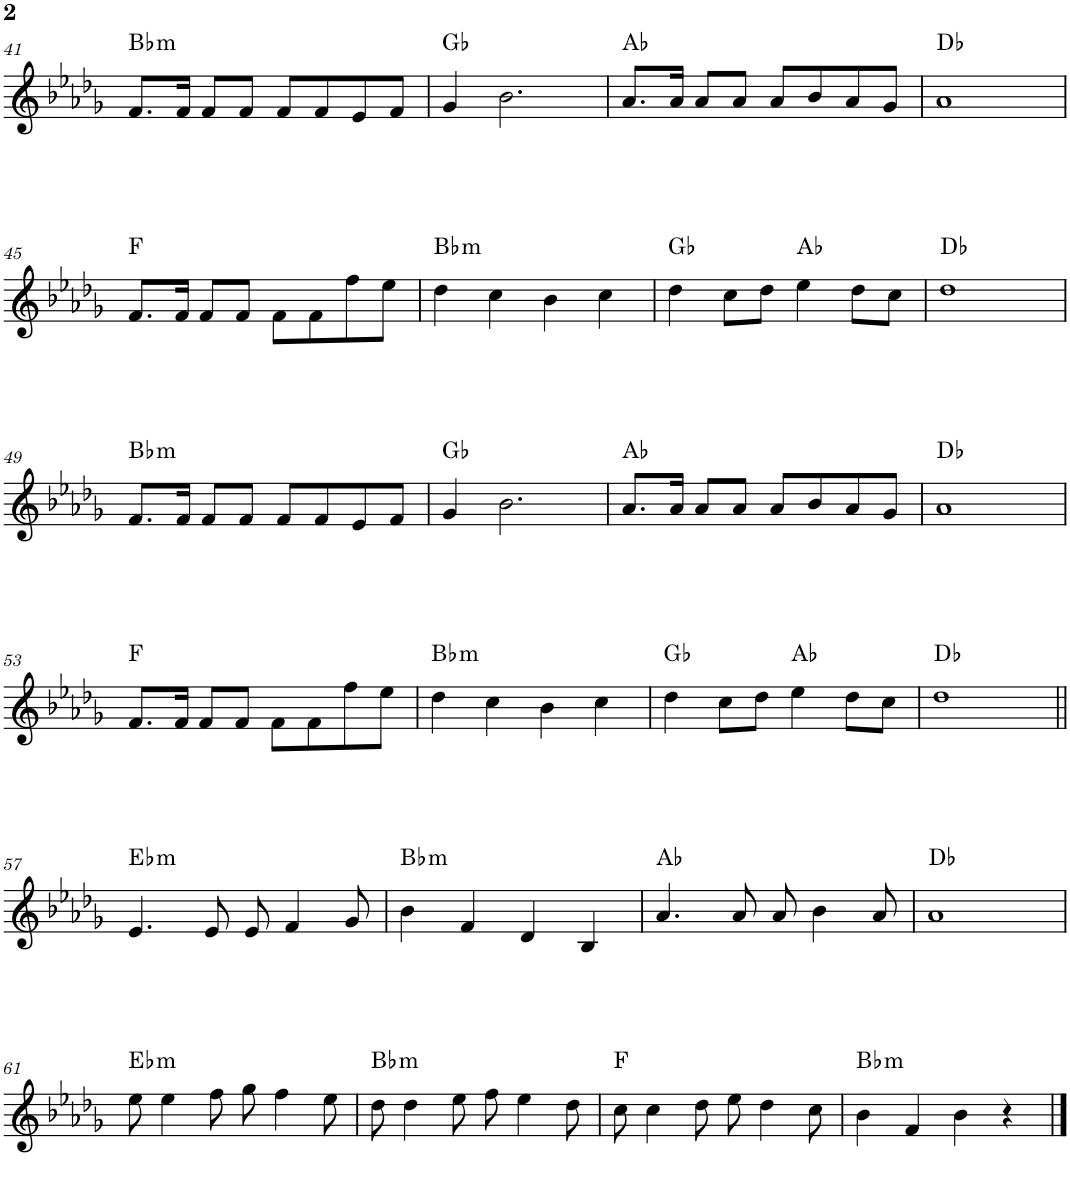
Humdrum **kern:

**kern	**harte
*part1	*part1
*staff1	*
*I"Piano	*
*I'Pno.	*
!!LO:PB:g=z
*clefG2	*
*k[b-e-a-d-g-]	*
*M4/4	*
=41	=41
!	!LO:H:kt=m
8.f/L	Bb:min
16f/Jk	.
8f/L	.
8f/J	.
8f/L	.
8f/	.
8e-/	.
8f/J	.
=42	=42
4g-/	Gb:maj
2.b-\	.
=43	=43
8.a-/L	Ab:maj
16a-/Jk	.
8a-/L	.
8a-/J	.
8a-/L	.
8b-/	.
8a-/	.
8g-/J	.
=44	=44
1a-	Db:maj
!!LO:LB:g=z
=45	=45
8.f/L	F:maj
16f/Jk	.
8f/L	.
8f/J	.
8f\L	.
8f\	.
8ff\	.
8ee-\J	.
=46	=46
!	!LO:H:kt=m
4dd-\	Bb:min
4cc\	.
4b-\	.
4cc\	.
=47	=47
4dd-\	Gb:maj
8cc\L	.
8dd-\J	.
4ee-\	Ab:maj
8dd-\L	.
8cc\J	.
=48	=48
1dd-	Db:maj
!!LO:LB:g=z
=49	=49
!	!LO:H:kt=m
8.f/L	Bb:min
16f/Jk	.
8f/L	.
8f/J	.
8f/L	.
8f/	.
8e-/	.
8f/J	.
=50	=50
4g-/	Gb:maj
2.b-\	.
=51	=51
8.a-/L	Ab:maj
16a-/Jk	.
8a-/L	.
8a-/J	.
8a-/L	.
8b-/	.
8a-/	.
8g-/J	.
=52	=52
1a-	Db:maj
!!LO:LB:g=z
=53	=53
8.f/L	F:maj
16f/Jk	.
8f/L	.
8f/J	.
8f\L	.
8f\	.
8ff\	.
8ee-\J	.
=54	=54
!	!LO:H:kt=m
4dd-\	Bb:min
4cc\	.
4b-\	.
4cc\	.
=55	=55
4dd-\	Gb:maj
8cc\L	.
8dd-\J	.
4ee-\	Ab:maj
8dd-\L	.
8cc\J	.
=56	=56
1dd-	Db:maj
!!LO:LB:g=z
=57||	=57||
!	!LO:H:kt=m
4.e-/	Eb:min
8e-/	.
8e-/	.
4f/	.
8g-/	.
=58	=58
!	!LO:H:kt=m
4b-\	Bb:min
4f/	.
4d-/	.
4B-/	.
=59	=59
4.a-/	Ab:maj
8a-/	.
8a-/	.
4b-\	.
8a-/	.
=60	=60
1a-	Db:maj
!!LO:LB:g=z
=61	=61
!	!LO:H:kt=m
8ee-\	Eb:min
4ee-\	.
8ff\	.
8gg-\	.
4ff\	.
8ee-\	.
=62	=62
!	!LO:H:kt=m
8dd-\	Bb:min
4dd-\	.
8ee-\	.
8ff\	.
4ee-\	.
8dd-\	.
=63	=63
8cc\	F:maj
4cc\	.
8dd-\	.
8ee-\	.
4dd-\	.
8cc\	.
=64	=64
!	!LO:H:kt=m
4b-\	Bb:min
4f/	.
4b-\	.
4r	.
==	==
*-	*-
